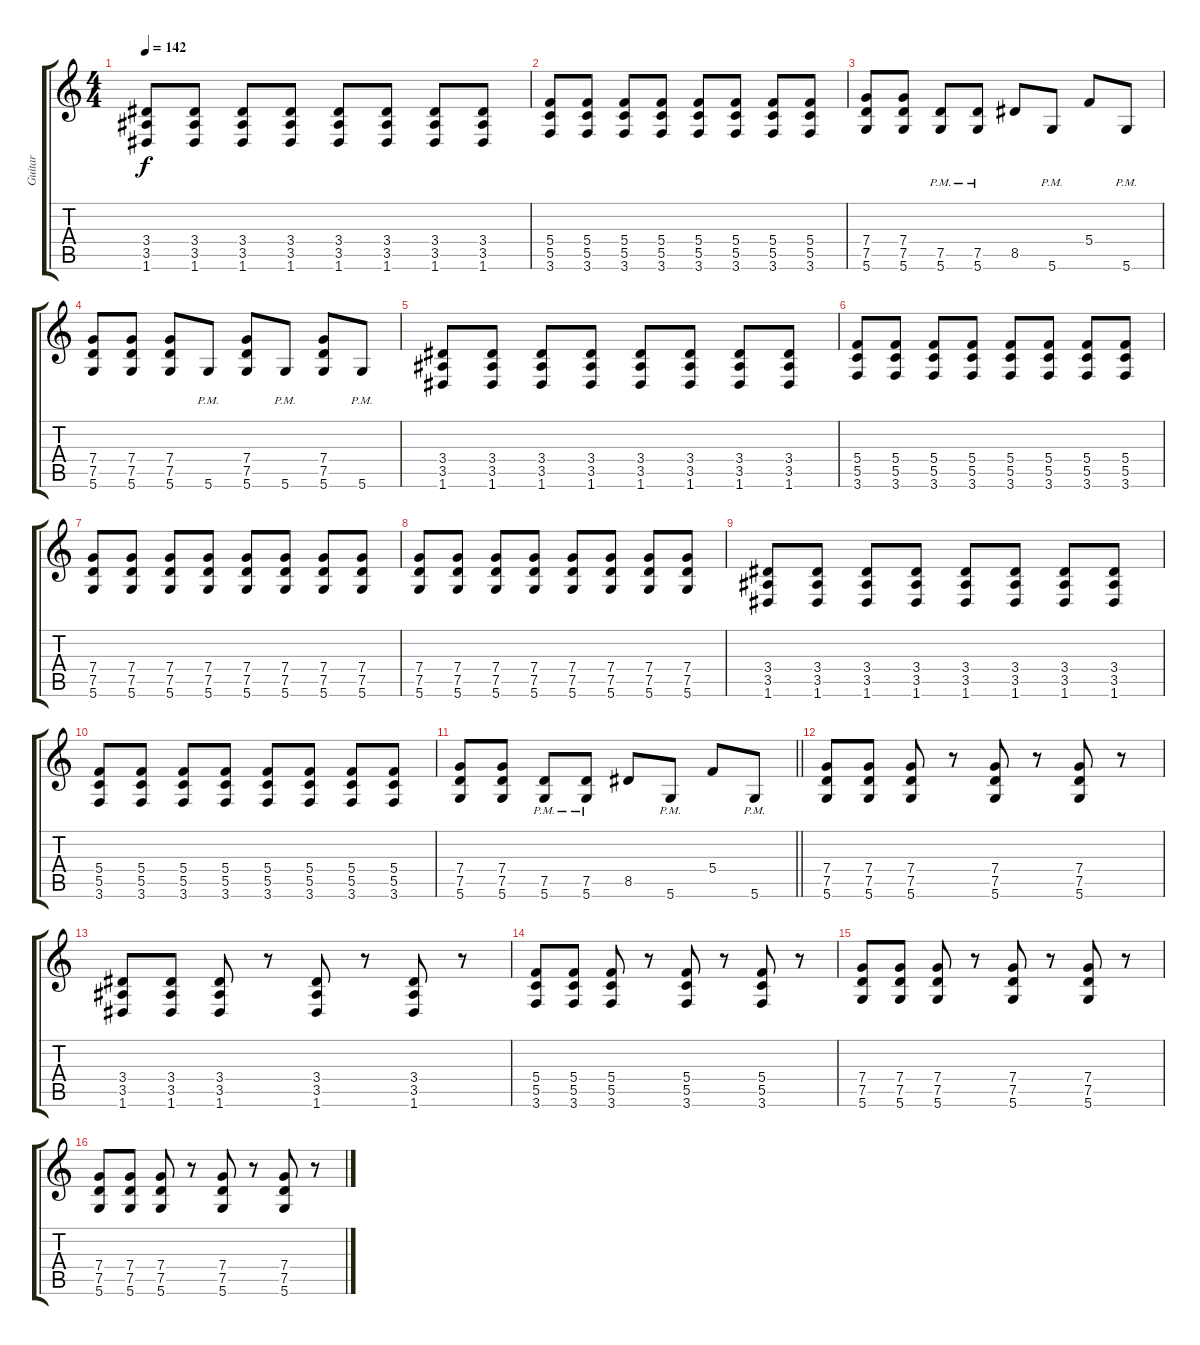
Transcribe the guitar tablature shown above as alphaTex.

\track ("Guitar" "Guitar") {instrument overdrivenguitar}
\staff {score tabs}
\tuning (D4 A3 F3 C3 G2 D2) {hide}
\ts (4 4)
\tempo 142
\clef g2
\ks c
(3.4 3.5 1.6).8{dy f} (3.4 3.5 1.6).8 (3.4 3.5 1.6).8 (3.4 3.5 1.6).8 (3.4 3.5 1.6).8 (3.4 3.5 1.6).8 (3.4 3.5 1.6).8 (3.4 3.5 1.6).8 |
(5.4 5.5 3.6).8 (5.4 5.5 3.6).8 (5.4 5.5 3.6).8 (5.4 5.5 3.6).8 (5.4 5.5 3.6).8 (5.4 5.5 3.6).8 (5.4 5.5 3.6).8 (5.4 5.5 3.6).8 |
(7.4 7.5 5.6).8 (7.4 7.5 5.6).8 (7.5{pm} 5.6{pm}).8 (7.5{pm} 5.6{pm}).8 8.5.8 5.6{pm}.8 5.4.8 5.6{pm}.8 |
(7.4 7.5 5.6).8 (7.4 7.5 5.6).8 (7.4 7.5 5.6).8 5.6{pm}.8 (7.4 7.5 5.6).8 5.6{pm}.8 (7.4 7.5 5.6).8 5.6{pm}.8 |
(3.4 3.5 1.6).8 (3.4 3.5 1.6).8 (3.4 3.5 1.6).8 (3.4 3.5 1.6).8 (3.4 3.5 1.6).8 (3.4 3.5 1.6).8 (3.4 3.5 1.6).8 (3.4 3.5 1.6).8 |
(5.4 5.5 3.6).8 (5.4 5.5 3.6).8 (5.4 5.5 3.6).8 (5.4 5.5 3.6).8 (5.4 5.5 3.6).8 (5.4 5.5 3.6).8 (5.4 5.5 3.6).8 (5.4 5.5 3.6).8 |
(7.4 7.5 5.6).8 (7.4 7.5 5.6).8 (7.4 7.5 5.6).8 (7.4 7.5 5.6).8 (7.4 7.5 5.6).8 (7.4 7.5 5.6).8 (7.4 7.5 5.6).8 (7.4 7.5 5.6).8 |
(7.4 7.5 5.6).8 (7.4 7.5 5.6).8 (7.4 7.5 5.6).8 (7.4 7.5 5.6).8 (7.4 7.5 5.6).8 (7.4 7.5 5.6).8 (7.4 7.5 5.6).8 (7.4 7.5 5.6).8 |
(3.4 3.5 1.6).8 (3.4 3.5 1.6).8 (3.4 3.5 1.6).8 (3.4 3.5 1.6).8 (3.4 3.5 1.6).8 (3.4 3.5 1.6).8 (3.4 3.5 1.6).8 (3.4 3.5 1.6).8 |
(5.4 5.5 3.6).8 (5.4 5.5 3.6).8 (5.4 5.5 3.6).8 (5.4 5.5 3.6).8 (5.4 5.5 3.6).8 (5.4 5.5 3.6).8 (5.4 5.5 3.6).8 (5.4 5.5 3.6).8 |
\barLineRight lightlight
(7.4 7.5 5.6).8 (7.4 7.5 5.6).8 (7.5{pm} 5.6{pm}).8 (7.5{pm} 5.6{pm}).8 8.5.8 5.6{pm}.8 5.4.8 5.6{pm}.8 |
(7.4 7.5 5.6).8 (7.4 7.5 5.6).8 (7.4 7.5 5.6).8 r.8 (7.4 7.5 5.6).8 r.8 (7.4 7.5 5.6).8 r.8 |
(3.4 3.5 1.6).8 (3.4 3.5 1.6).8 (3.4 3.5 1.6).8 r.8 (3.4 3.5 1.6).8 r.8 (3.4 3.5 1.6).8 r.8 |
(5.4 5.5 3.6).8 (5.4 5.5 3.6).8 (5.4 5.5 3.6).8 r.8 (5.4 5.5 3.6).8 r.8 (5.4 5.5 3.6).8 r.8 |
(7.4 7.5 5.6).8 (7.4 7.5 5.6).8 (7.4 7.5 5.6).8 r.8 (7.4 7.5 5.6).8 r.8 (7.4 7.5 5.6).8 r.8 |
(7.4 7.5 5.6).8 (7.4 7.5 5.6).8 (7.4 7.5 5.6).8 r.8 (7.4 7.5 5.6).8 r.8 (7.4 7.5 5.6).8 r.8
